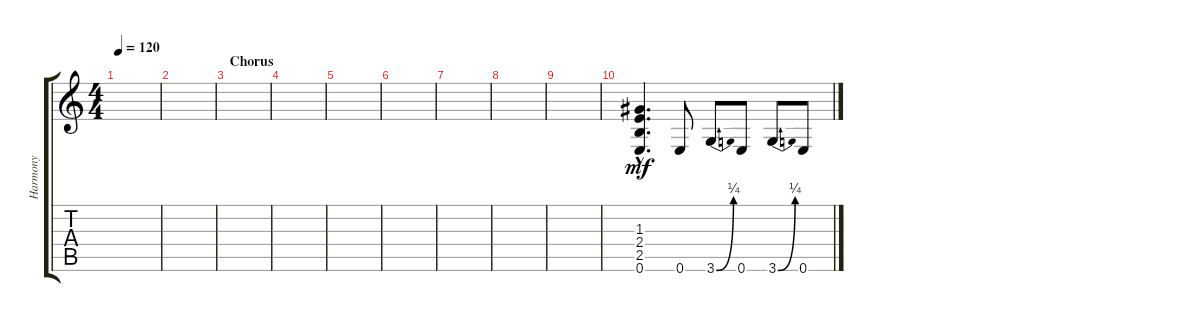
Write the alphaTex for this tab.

\track ("Harmony" "Harmony") {instrument overdrivenguitar}
\staff {score tabs}
\tuning (E4 B3 G3 D3 A2 E2) {hide}
\ts (4 4)
\tempo 120
\clef g2
\ks c
|
|
\section ("" "Chorus")
|
|
|
|
|
|
|
(1.3{hac} 2.4{hac} 2.5{hac} 0.6{hac}).4{d dy mf} 0.6.8 3.6{be (bend 0 0 60 1)}.8 0.6.8 3.6{be (bend 0 0 60 1)}.8 0.6.8
